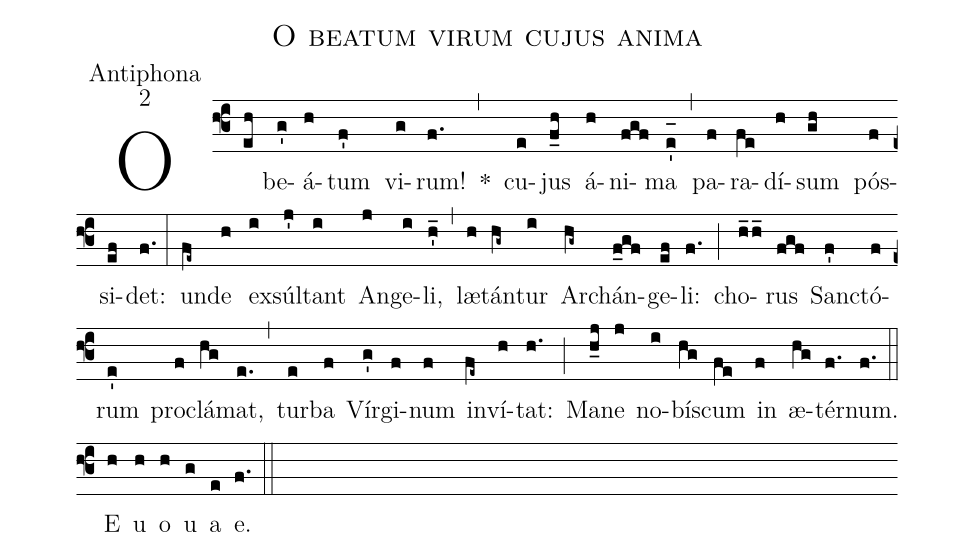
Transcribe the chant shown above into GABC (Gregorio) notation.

name:O beatum virum cujus anima;
office-part:Antiphona;
mode:2;
%%
(f3) O(eh) be(g')á(h)tum(f') vi(g)rum!(f.) *(,) cu(e)jus(f_h) á(h)ni(fgf)ma(e'_[oh:h]) (,) pa(f)ra(fe)dí(h)sum(gh) pós(f)si(ef)det:(f.) (:) un(fe~)de(h) ex(i)súl(j')tant(i) An(j)ge(i)li,(h'_) (,) læ(h)tán(hg~)tur(i) Ar(hg~)chán(f_gf)ge(ef)li:(f.) (;) cho(h_2h_)rus(fgf) San(f')ctó(f)rum(e') pro(f)clá(hg)mat,(e.) (,) tur(e)ba(f) Vír(g')gi(f)num(f) in(fe~)ví(h)tat:(h.) (;) Ma(h_j)ne(j) no(i)bís(hg)cum(fe) in(f) æ(hg)tér(f.)num.(f.) (::) <eu>E(h) u(h) o(h) u(g) a(e) e.</eu>(f.) (::)
